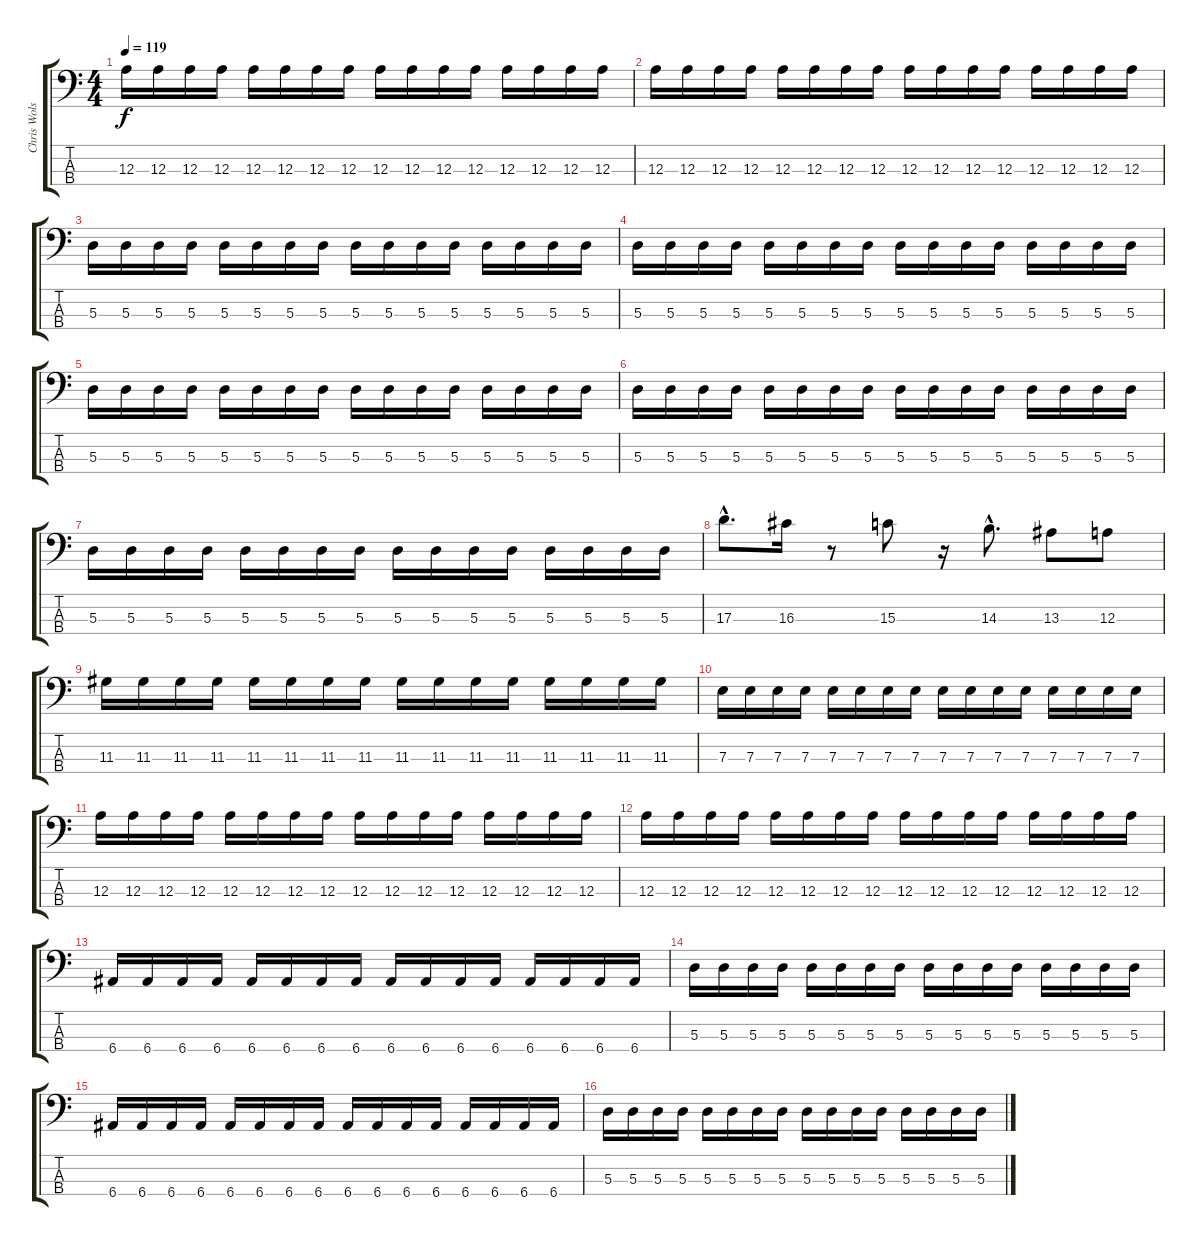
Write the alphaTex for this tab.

\track ("Chris Wolstenholme" "Chris Wols") {instrument electricbassfinger}
\staff {score tabs}
\tuning (G2 D2 A1 E1) {hide}
\ts (4 4)
\tempo 119
\clef f4
\ks c
12.3.16{dy f} 12.3.16 12.3.16 12.3.16 12.3.16 12.3.16 12.3.16 12.3.16 12.3.16 12.3.16 12.3.16 12.3.16 12.3.16 12.3.16 12.3.16 12.3.16 |
12.3.16 12.3.16 12.3.16 12.3.16 12.3.16 12.3.16 12.3.16 12.3.16 12.3.16 12.3.16 12.3.16 12.3.16 12.3.16 12.3.16 12.3.16 12.3.16 |
5.3.16 5.3.16 5.3.16 5.3.16 5.3.16 5.3.16 5.3.16 5.3.16 5.3.16 5.3.16 5.3.16 5.3.16 5.3.16 5.3.16 5.3.16 5.3.16 |
5.3.16 5.3.16 5.3.16 5.3.16 5.3.16 5.3.16 5.3.16 5.3.16 5.3.16 5.3.16 5.3.16 5.3.16 5.3.16 5.3.16 5.3.16 5.3.16 |
5.3.16 5.3.16 5.3.16 5.3.16 5.3.16 5.3.16 5.3.16 5.3.16 5.3.16 5.3.16 5.3.16 5.3.16 5.3.16 5.3.16 5.3.16 5.3.16 |
5.3.16 5.3.16 5.3.16 5.3.16 5.3.16 5.3.16 5.3.16 5.3.16 5.3.16 5.3.16 5.3.16 5.3.16 5.3.16 5.3.16 5.3.16 5.3.16 |
5.3.16 5.3.16 5.3.16 5.3.16 5.3.16 5.3.16 5.3.16 5.3.16 5.3.16 5.3.16 5.3.16 5.3.16 5.3.16 5.3.16 5.3.16 5.3.16 |
17.3{hac}.8{d} 16.3.16 r.8 15.3.8 r.16 14.3{hac}.8{d} 13.3.8 12.3.8 |
11.3.16 11.3.16 11.3.16 11.3.16 11.3.16 11.3.16 11.3.16 11.3.16 11.3.16 11.3.16 11.3.16 11.3.16 11.3.16 11.3.16 11.3.16 11.3.16 |
7.3.16 7.3.16 7.3.16 7.3.16 7.3.16 7.3.16 7.3.16 7.3.16 7.3.16 7.3.16 7.3.16 7.3.16 7.3.16 7.3.16 7.3.16 7.3.16 |
12.3.16 12.3.16 12.3.16 12.3.16 12.3.16 12.3.16 12.3.16 12.3.16 12.3.16 12.3.16 12.3.16 12.3.16 12.3.16 12.3.16 12.3.16 12.3.16 |
12.3.16 12.3.16 12.3.16 12.3.16 12.3.16 12.3.16 12.3.16 12.3.16 12.3.16 12.3.16 12.3.16 12.3.16 12.3.16 12.3.16 12.3.16 12.3.16 |
6.4.16 6.4.16 6.4.16 6.4.16 6.4.16 6.4.16 6.4.16 6.4.16 6.4.16 6.4.16 6.4.16 6.4.16 6.4.16 6.4.16 6.4.16 6.4.16 |
5.3.16 5.3.16 5.3.16 5.3.16 5.3.16 5.3.16 5.3.16 5.3.16 5.3.16 5.3.16 5.3.16 5.3.16 5.3.16 5.3.16 5.3.16 5.3.16 |
6.4.16 6.4.16 6.4.16 6.4.16 6.4.16 6.4.16 6.4.16 6.4.16 6.4.16 6.4.16 6.4.16 6.4.16 6.4.16 6.4.16 6.4.16 6.4.16 |
5.3.16 5.3.16 5.3.16 5.3.16 5.3.16 5.3.16 5.3.16 5.3.16 5.3.16 5.3.16 5.3.16 5.3.16 5.3.16 5.3.16 5.3.16 5.3.16
